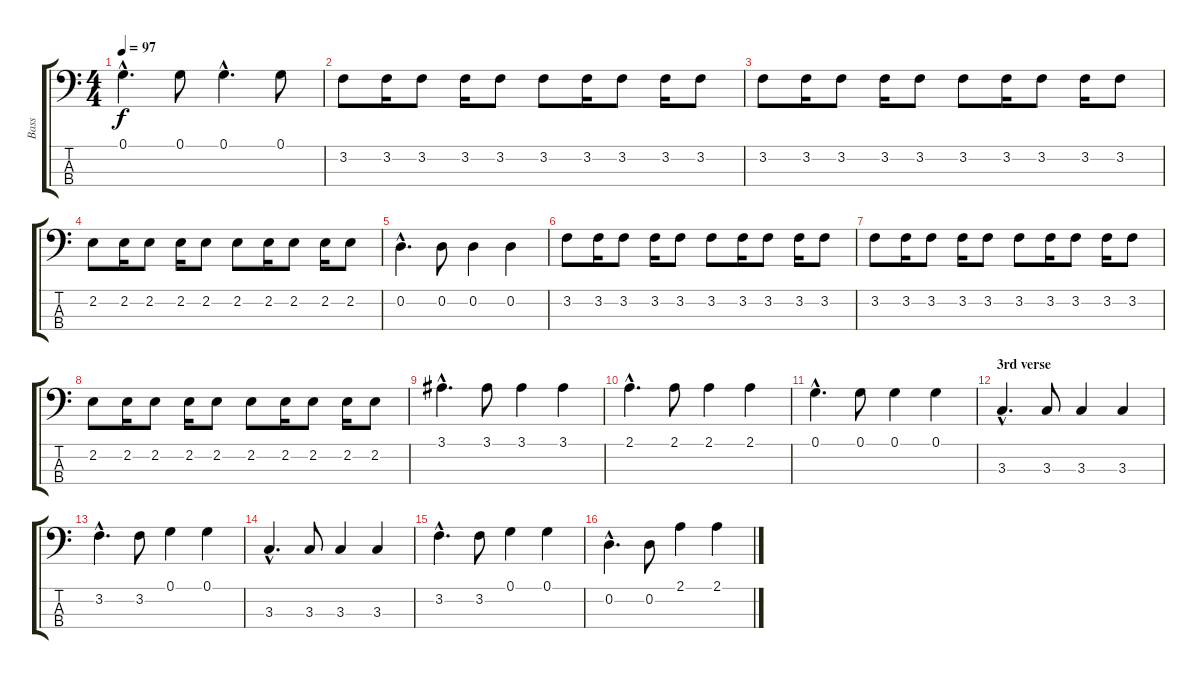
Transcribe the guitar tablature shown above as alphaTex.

\track ("Bass" "Bass") {instrument electricbassfinger}
\staff {score tabs}
\tuning (G2 D2 A1 E1) {hide}
\ts (4 4)
\tempo 97
\clef f4
\ks c
0.1{hac}.4{d dy f} 0.1.8 0.1{hac}.4{d} 0.1.8 |
3.2.8 3.2.16 3.2.8 3.2.16 3.2.8 3.2.8 3.2.16 3.2.8 3.2.16 3.2.8 |
3.2.8 3.2.16 3.2.8 3.2.16 3.2.8 3.2.8 3.2.16 3.2.8 3.2.16 3.2.8 |
2.2.8 2.2.16 2.2.8 2.2.16 2.2.8 2.2.8 2.2.16 2.2.8 2.2.16 2.2.8 |
0.2{hac}.4{d} 0.2.8 0.2.4 0.2.4 |
3.2.8 3.2.16 3.2.8 3.2.16 3.2.8 3.2.8 3.2.16 3.2.8 3.2.16 3.2.8 |
3.2.8 3.2.16 3.2.8 3.2.16 3.2.8 3.2.8 3.2.16 3.2.8 3.2.16 3.2.8 |
2.2.8 2.2.16 2.2.8 2.2.16 2.2.8 2.2.8 2.2.16 2.2.8 2.2.16 2.2.8 |
3.1{hac}.4{d} 3.1.8 3.1.4 3.1.4 |
2.1{hac}.4{d} 2.1.8 2.1.4 2.1.4 |
0.1{hac}.4{d} 0.1.8 0.1.4 0.1.4 |
\section ("" "3rd verse")
3.3{hac}.4{d} 3.3.8 3.3.4 3.3.4 |
3.2{hac}.4{d} 3.2.8 0.1.4 0.1.4 |
3.3{hac}.4{d} 3.3.8 3.3.4 3.3.4 |
3.2{hac}.4{d} 3.2.8 0.1.4 0.1.4 |
0.2{hac}.4{d} 0.2.8 2.1.4 2.1.4
